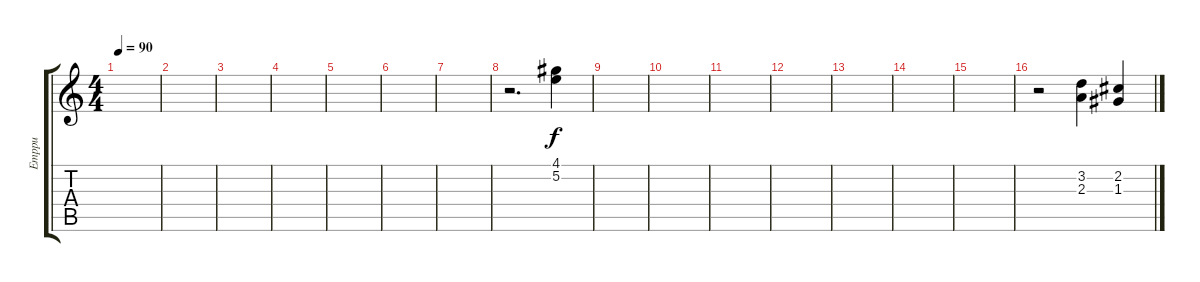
\track ("Emppu" "Emppu") {instrument distortionguitar}
\staff {score tabs}
\tuning (E4 B3 G3 D3 A2 E2) {hide}
\ts (4 4)
\tempo 90
\clef g2
\ks c
|
|
|
|
|
|
|
r.2{d} (4.1 5.2).4 |
|
|
|
|
|
|
|
r.2{volume 13} (3.2 2.3).4 (2.2 1.3).4
